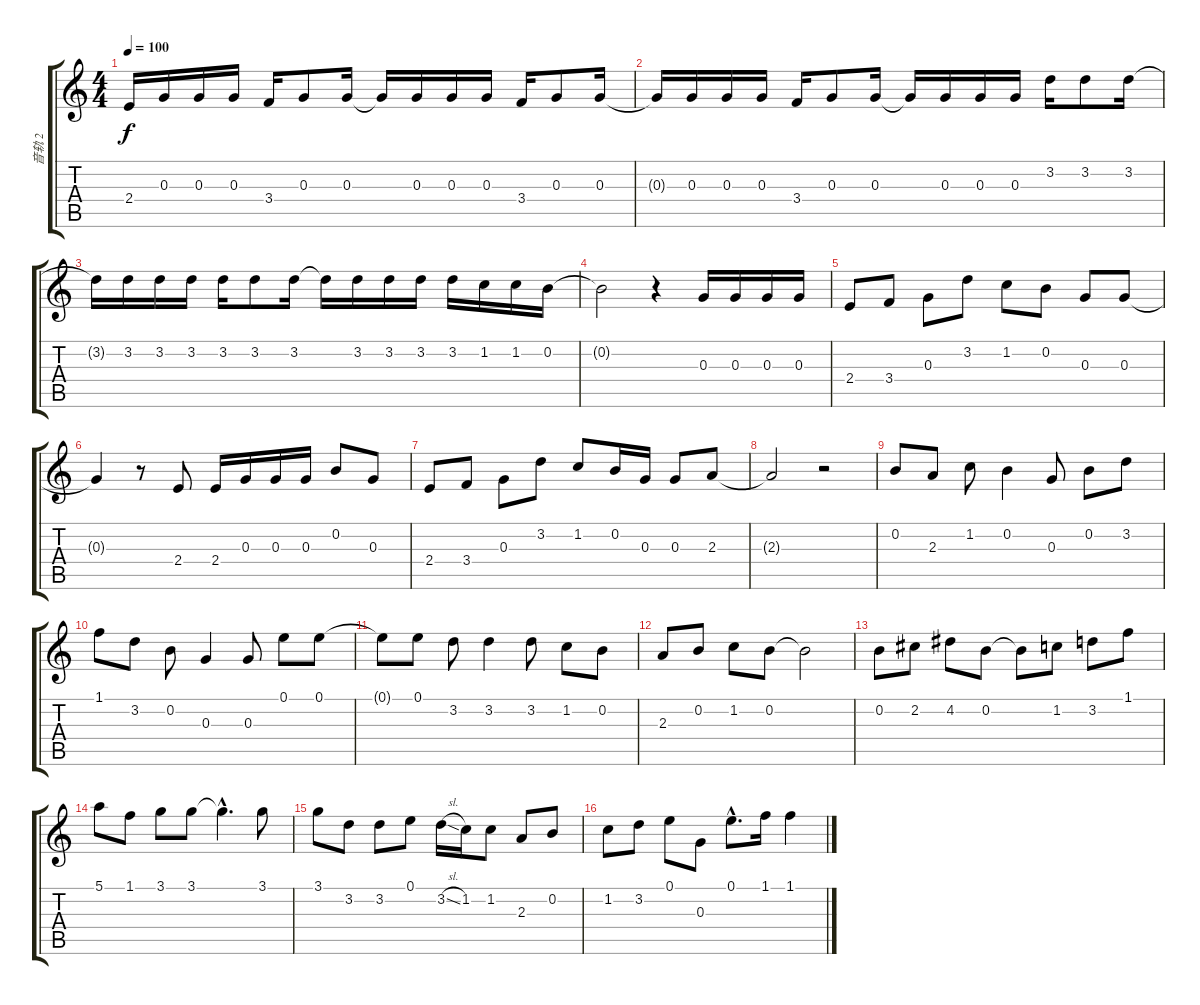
\track ("音轨 2" "音轨 2") {instrument acousticguitarnylon}
\staff {score tabs}
\tuning (E4 B3 G3 D3 A2 E2) {hide}
\ts (4 4)
\tempo 100
\clef g2
\ks c
2.4.16{dy f} 0.3.16 0.3.16 0.3.16 3.4.16 0.3.8 0.3.16 0.3{t}.16 0.3.16 0.3.16 0.3.16 3.4.16 0.3.8 0.3.16 |
0.3{t}.16 0.3.16 0.3.16 0.3.16 3.4.16 0.3.8 0.3.16 0.3{t}.16 0.3.16 0.3.16 0.3.16 3.2.16 3.2.8 3.2.16 |
3.2{t}.16 3.2.16 3.2.16 3.2.16 3.2.16 3.2.8 3.2.16 3.2{t}.16 3.2.16 3.2.16 3.2.16 3.2.16 1.2.16 1.2.16 0.2.16 |
0.2{t}.2 r.4 0.3.16 0.3.16 0.3.16 0.3.16 |
2.4.8 3.4.8 0.3.8 3.2.8 1.2.8 0.2.8 0.3.8 0.3.8 |
0.3{t}.4 r.8 2.4.8 2.4.16 0.3.16 0.3.16 0.3.16 0.2.8 0.3.8 |
2.4.8 3.4.8 0.3.8 3.2.8 1.2.8 0.2.16 0.3.16 0.3.8 2.3.8 |
2.3{t}.2 r.2 |
0.2.8 2.3.8 1.2.8 0.2.4 0.3.8 0.2.8 3.2.8 |
1.1.8 3.2.8 0.2.8 0.3.4 0.3.8 0.1.8 0.1.8 |
0.1{t}.8 0.1.8 3.2.8 3.2.4 3.2.8 1.2.8 0.2.8 |
2.3.8 0.2.8 1.2.8 0.2.8 0.2{t}.2 |
0.2.8 2.2.8 4.2.8 0.2.8 0.2{t}.8 1.2.8 3.2.8 1.1.8 |
5.1.8 1.1.8 3.1.8 3.1.8 3.1{hac t}.4{d} 3.1.8 |
3.1.8 3.2.8 3.2.8 0.1.8 3.2{sl}.16 1.2.16 1.2.8 2.3.8 0.2.8 |
1.2.8 3.2.8 0.1.8 0.3.8 0.1{hac}.8{d} 1.1.16 1.1.4
